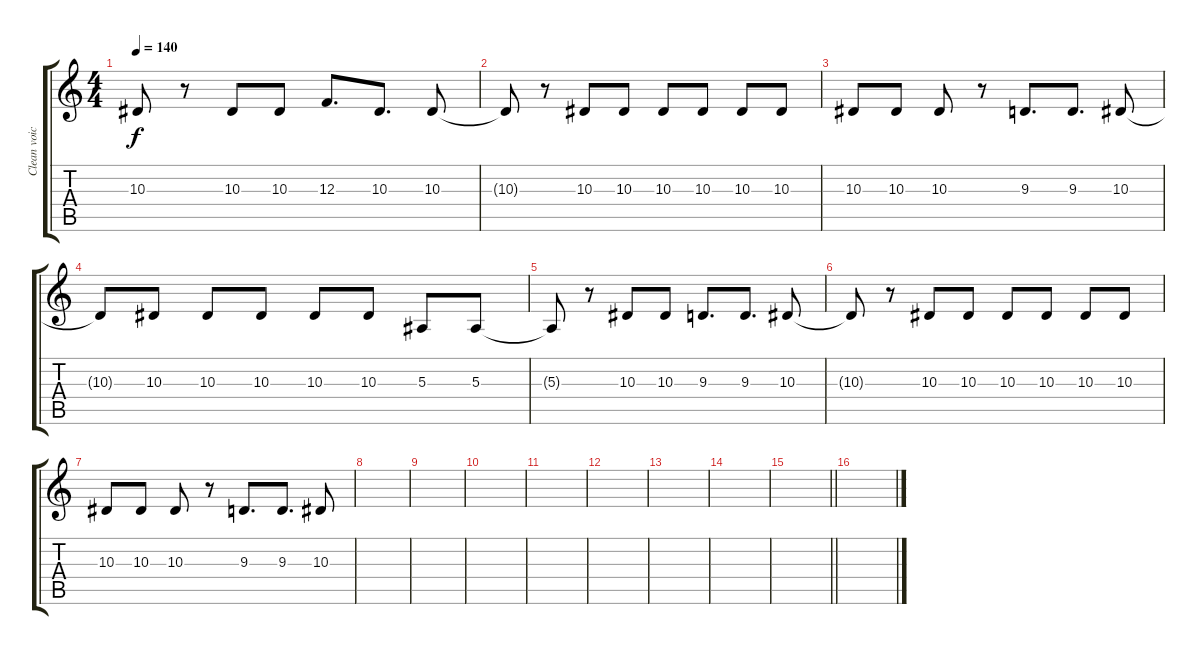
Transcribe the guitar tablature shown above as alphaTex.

\track ("Clean voice" "Clean voic") {instrument viola}
\staff {score tabs}
\tuning (D4 A3 F3 C3 G2 C2) {hide}
\ts (4 4)
\tempo 140
\clef g2
\ks c
10.3{t}.8{dy f} r.8 10.3.8 10.3.8 12.3.8{d} 10.3.8{d} 10.3.8 |
10.3{t}.8 r.8 10.3.8 10.3.8 10.3.8 10.3.8 10.3.8 10.3.8 |
10.3.8 10.3.8 10.3.8 r.8 9.3.8{d} 9.3.8{d} 10.3.8 |
10.3{t}.8 10.3.8 10.3.8 10.3.8 10.3.8 10.3.8 5.3.8 5.3.8 |
5.3{t}.8 r.8 10.3.8 10.3.8 9.3.8{d} 9.3.8{d} 10.3.8 |
10.3{t}.8 r.8 10.3.8 10.3.8 10.3.8 10.3.8 10.3.8 10.3.8 |
10.3.8 10.3.8 10.3.8 r.8 9.3.8{d} 9.3.8{d} 10.3.8 |
|
|
|
|
|
|
|
\barLineRight lightlight
|
\section ("" " ")
